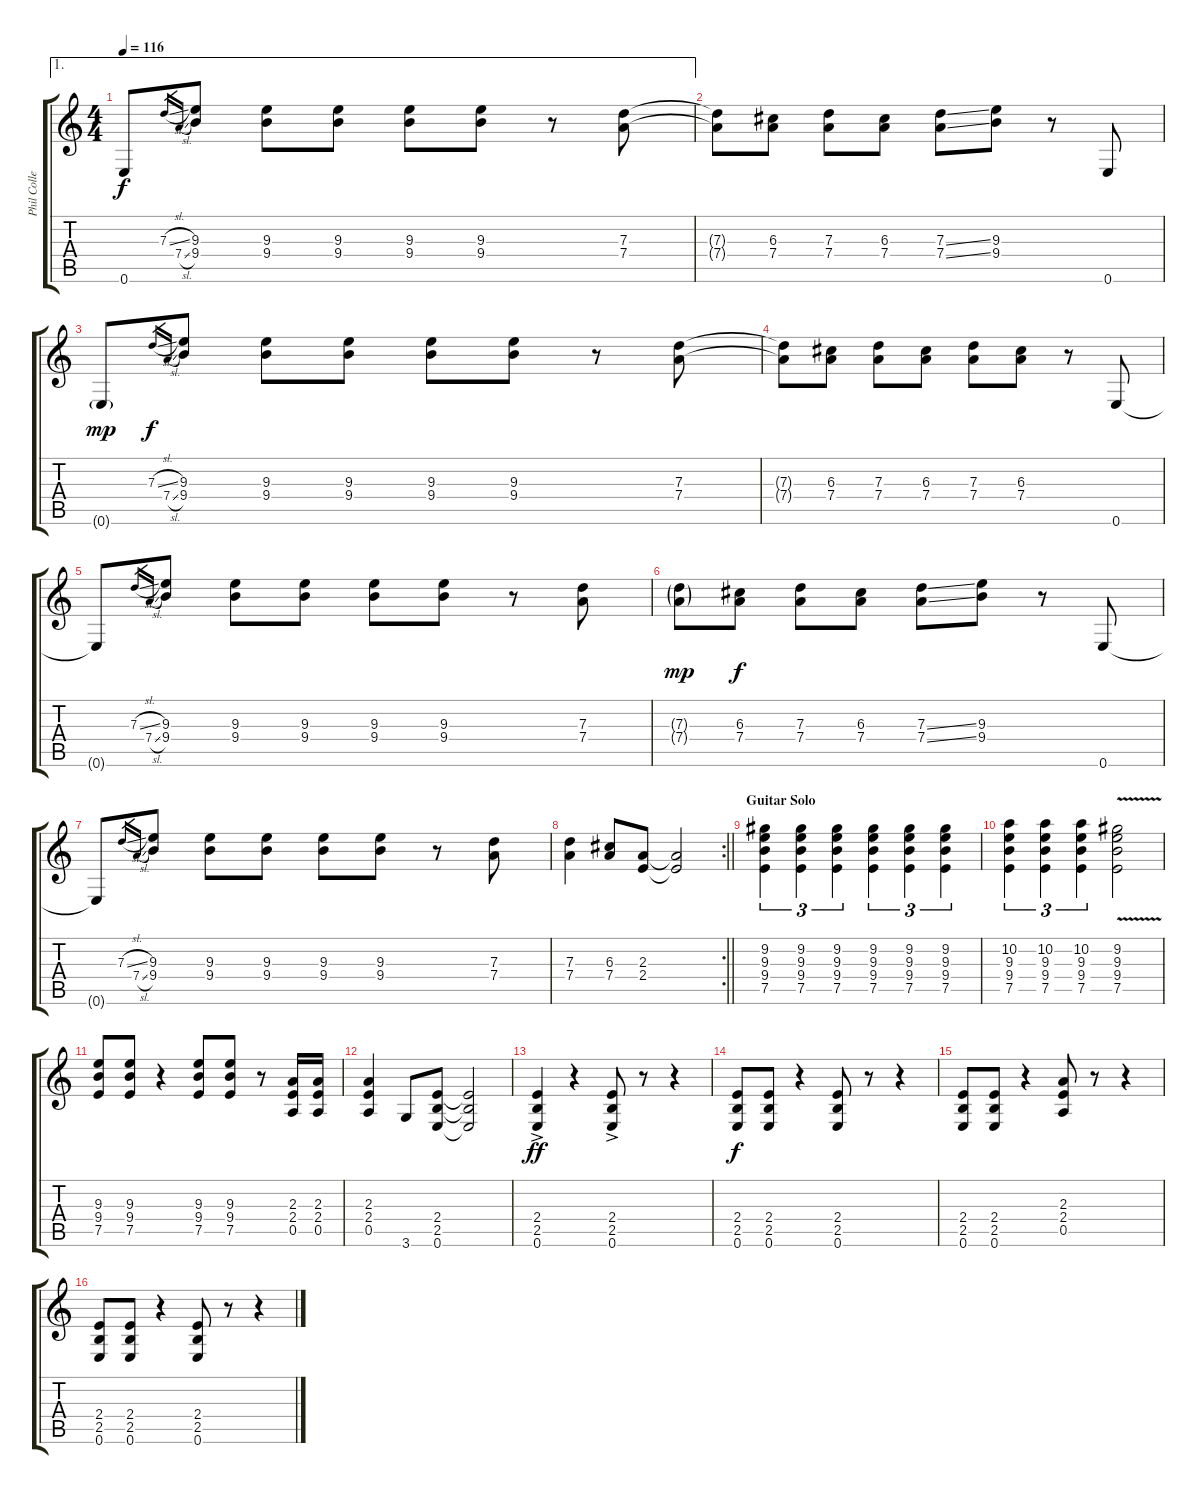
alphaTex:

\track ("Phil Collen" "Phil Colle") {instrument overdrivenguitar}
\staff {score tabs}
\tuning (E4 B3 G3 D3 A2 E2) {hide}
\ae 1
\ts (4 4)
\tempo 116
\clef g2
\ks c
0.6.8{dy f} 7.3{sl}.16{gr} 7.4{sl}.16{gr} (9.3 9.4).8 (9.3 9.4).8 (9.3 9.4).8 (9.3 9.4).8 (9.3 9.4).8 r.8 (7.3 7.4).8 |
(7.3{t} 7.4{t}).8 (6.3 7.4).8 (7.3 7.4).8 (6.3 7.4).8 (7.3{ss} 7.4{ss}).8 (9.3 9.4).8 r.8 0.6.8 |
0.6{g}.8{dy mp} 7.3{sl}.16{gr dy f} 7.4{sl}.16{gr} (9.3 9.4).8 (9.3 9.4).8 (9.3 9.4).8 (9.3 9.4).8 (9.3 9.4).8 r.8 (7.3 7.4).8 |
(7.3{t} 7.4{t}).8 (6.3 7.4).8 (7.3 7.4).8 (6.3 7.4).8 (7.3 7.4).8 (6.3 7.4).8 r.8 0.6.8 |
0.6{t}.8 7.3{sl}.16{gr} 7.4{sl}.16{gr} (9.3 9.4).8 (9.3 9.4).8 (9.3 9.4).8 (9.3 9.4).8 (9.3 9.4).8 r.8 (7.3 7.4).8 |
(7.3{g} 7.4{g}).8{dy mp} (6.3 7.4).8{dy f} (7.3 7.4).8 (6.3 7.4).8 (7.3{ss} 7.4{ss}).8 (9.3 9.4).8 r.8 0.6.8 |
0.6{t}.8 7.3{sl}.16{gr} 7.4{sl}.16{gr} (9.3 9.4).8 (9.3 9.4).8 (9.3 9.4).8 (9.3 9.4).8 (9.3 9.4).8 r.8 (7.3 7.4).8 |
\rc 2
\barLineRight lightlight
(7.3 7.4).4 (6.3 7.4).8 (2.3 2.4).8 (2.3{t} 2.4{t}).2 |
\section ("" "Guitar Solo")
(9.2 9.3 9.4 7.5).4{tu (3 2)} (9.2 9.3 9.4 7.5).4{tu (3 2)} (9.2 9.3 9.4 7.5).4{tu (3 2)} (9.2 9.3 9.4 7.5).4{tu (3 2)} (9.2 9.3 9.4 7.5).4{tu (3 2)} (9.2 9.3 9.4 7.5).4{tu (3 2)} |
(10.2 9.3 9.4 7.5).4{tu (3 2)} (10.2 9.3 9.4 7.5).4{tu (3 2)} (10.2 9.3 9.4 7.5).4{tu (3 2)} (9.2 9.3{v} 9.4 7.5).2 |
(9.3 9.4 7.5).8 (9.3 9.4 7.5).8 r.4 (9.3 9.4 7.5).8 (9.3 9.4 7.5).8 r.8 (2.3 2.4 0.5).16 (2.3 2.4 0.5).16 |
(2.3 2.4 0.5).4 3.6.8 (2.4 2.5 0.6).8 (2.4{t} 2.5{t} 0.6{t}).2 |
(2.4 2.5 0.6{ac}).4{dy ff} r.4 (2.4{ac} 2.5 0.6).8 r.8 r.4 |
(2.4 2.5 0.6).8{dy f} (2.4 2.5 0.6).8 r.4 (2.4 2.5 0.6).8 r.8 r.4 |
(2.4 2.5 0.6).8 (2.4 2.5 0.6).8 r.4 (2.3 2.4 0.5).8 r.8 r.4 |
(2.4 2.5 0.6).8 (2.4 2.5 0.6).8 r.4 (2.4 2.5 0.6).8 r.8 r.4
